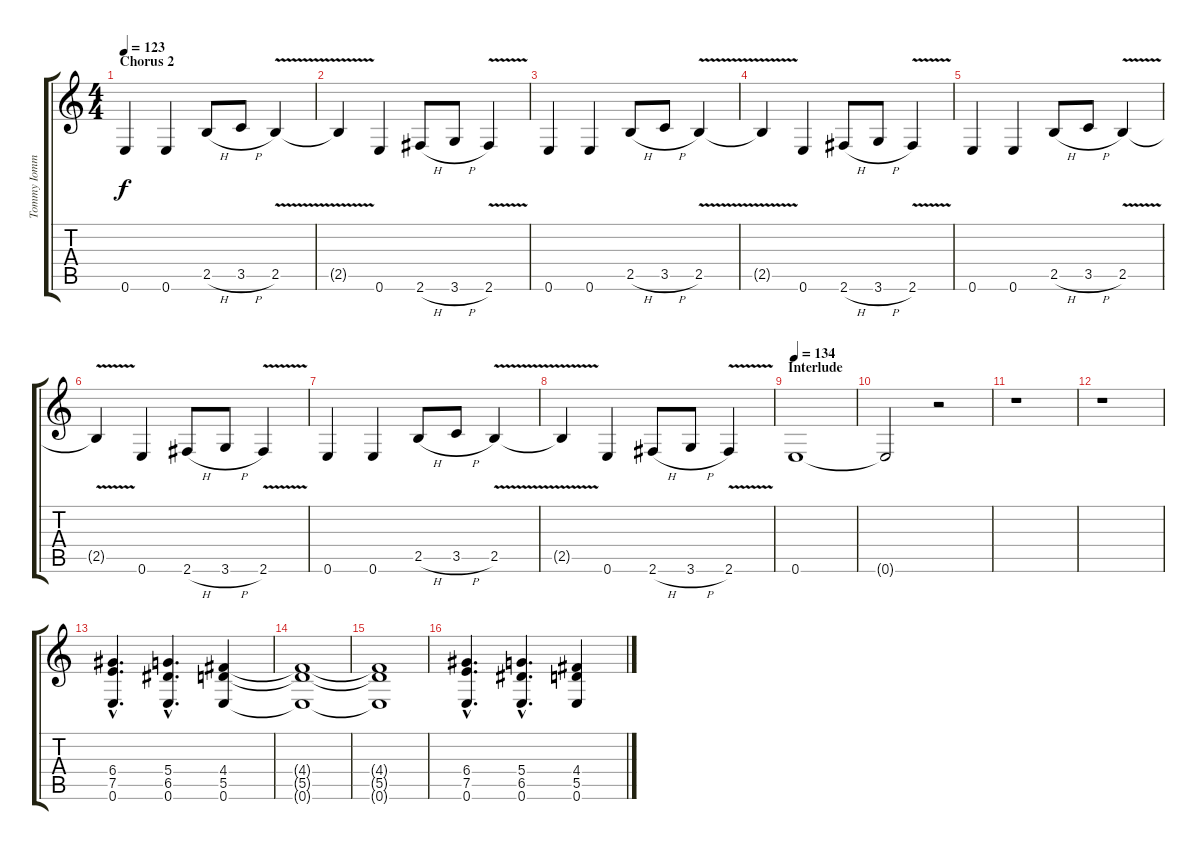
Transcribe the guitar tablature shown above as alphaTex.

\track ("Tommy Iommi" "Tommy Iomm") {instrument distortionguitar}
\staff {score tabs}
\tuning (E4 B3 G3 D3 A2 E2) {hide}
\ts (4 4)
\section ("" "Chorus 2")
\tempo 123
\clef g2
\ks c
0.6.4{dy f} 0.6.4 2.5{h}.8 3.5{h}.8 2.5{v}.4 |
2.5{t}.4 0.6.4 2.6{h}.8 3.6{h}.8 2.6{v}.4 |
0.6.4 0.6.4 2.5{h}.8 3.5{h}.8 2.5{v}.4 |
2.5{t}.4 0.6.4 2.6{h}.8 3.6{h}.8 2.6{v}.4 |
0.6.4 0.6.4 2.5{h}.8 3.5{h}.8 2.5{v}.4 |
2.5{t}.4 0.6.4 2.6{h}.8 3.6{h}.8 2.6{v}.4 |
0.6.4 0.6.4 2.5{h}.8 3.5{h}.8 2.5{v}.4 |
2.5{t}.4 0.6.4 2.6{h}.8 3.6{h}.8 2.6{v}.4 |
\section ("" "Interlude")
\tempo 134
0.6.1{volume 8} |
0.6{t}.2{volume 0} r.2 |
r.1 |
r.1 |
(6.4{hac} 7.5{hac} 0.6{hac}).4{d volume 16} (5.4{hac} 6.5{hac} 0.6{hac}).4{d} (4.4 5.5 0.6).4 |
(4.4{t} 5.5{t} 0.6{t}).1 |
(4.4{t} 5.5{t} 0.6{t}).1 |
(6.4{hac} 7.5{hac} 0.6{hac}).4{d} (5.4{hac} 6.5{hac} 0.6{hac}).4{d} (4.4 5.5 0.6).4
